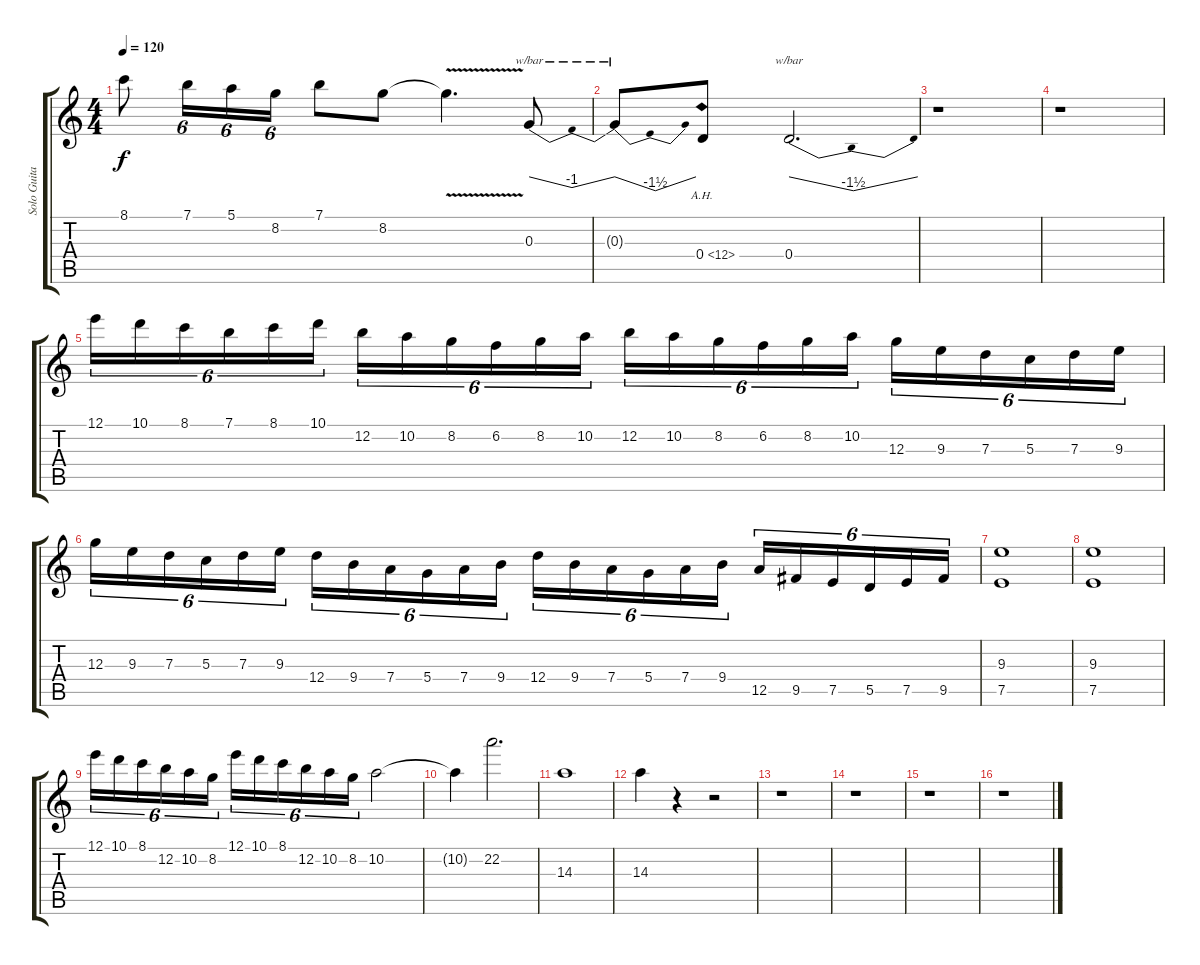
\track ("Solo Guitar (Steve)" "Solo Guita") {instrument distortionguitar}
\staff {score tabs}
\tuning (E4 B3 G3 D3 A2 E2) {hide}
\ts (4 4)
\tempo 120
\clef g2
\ks c
8.1.8{dy f} 7.1.16{tu (6 4)} 5.1.16{tu (6 4)} 8.2.16{tu (6 4)} 7.1.8 8.2.8 8.2{v t}.4{d} 0.3.8{tbe (dip default 0 0 30 -4 60 0)} |
0.3{t}.8{tbe (dip default 0 0 30 -6 60 0)} 0.4{ah 12}.8 0.4.2{d tbe (dip default 0 0 30 -6 60 0)} |
r.1 |
r.1 |
12.1.16{tu (6 4)} 10.1.16{tu (6 4)} 8.1.16{tu (6 4)} 7.1.16{tu (6 4)} 8.1.16{tu (6 4)} 10.1.16{tu (6 4)} 12.2.16{tu (6 4)} 10.2.16{tu (6 4)} 8.2.16{tu (6 4)} 6.2.16{tu (6 4)} 8.2.16{tu (6 4)} 10.2.16{tu (6 4)} 12.2.16{tu (6 4)} 10.2.16{tu (6 4)} 8.2.16{tu (6 4)} 6.2.16{tu (6 4)} 8.2.16{tu (6 4)} 10.2.16{tu (6 4)} 12.3.16{tu (6 4)} 9.3.16{tu (6 4)} 7.3.16{tu (6 4)} 5.3.16{tu (6 4)} 7.3.16{tu (6 4)} 9.3.16{tu (6 4)} |
12.3.16{tu (6 4)} 9.3.16{tu (6 4)} 7.3.16{tu (6 4)} 5.3.16{tu (6 4)} 7.3.16{tu (6 4)} 9.3.16{tu (6 4)} 12.4.16{tu (6 4)} 9.4.16{tu (6 4)} 7.4.16{tu (6 4)} 5.4.16{tu (6 4)} 7.4.16{tu (6 4)} 9.4.16{tu (6 4)} 12.4.16{tu (6 4)} 9.4.16{tu (6 4)} 7.4.16{tu (6 4)} 5.4.16{tu (6 4)} 7.4.16{tu (6 4)} 9.4.16{tu (6 4)} 12.5.16{tu (6 4)} 9.5.16{tu (6 4)} 7.5.16{tu (6 4)} 5.5.16{tu (6 4)} 7.5.16{tu (6 4)} 9.5.16{tu (6 4)} |
(9.3 7.5).1 |
(9.3 7.5).1 |
12.1.16{tu (6 4)} 10.1.16{tu (6 4)} 8.1.16{tu (6 4)} 12.2.16{tu (6 4)} 10.2.16{tu (6 4)} 8.2.16{tu (6 4)} 12.1.16{tu (6 4)} 10.1.16{tu (6 4)} 8.1.16{tu (6 4)} 12.2.16{tu (6 4)} 10.2.16{tu (6 4)} 8.2.16{tu (6 4)} 10.2.2 |
10.2{t}.4 22.2.2{d} |
14.3.1 |
14.3.4 r.4 r.2 |
r.1 |
r.1 |
r.1 |
r.1
